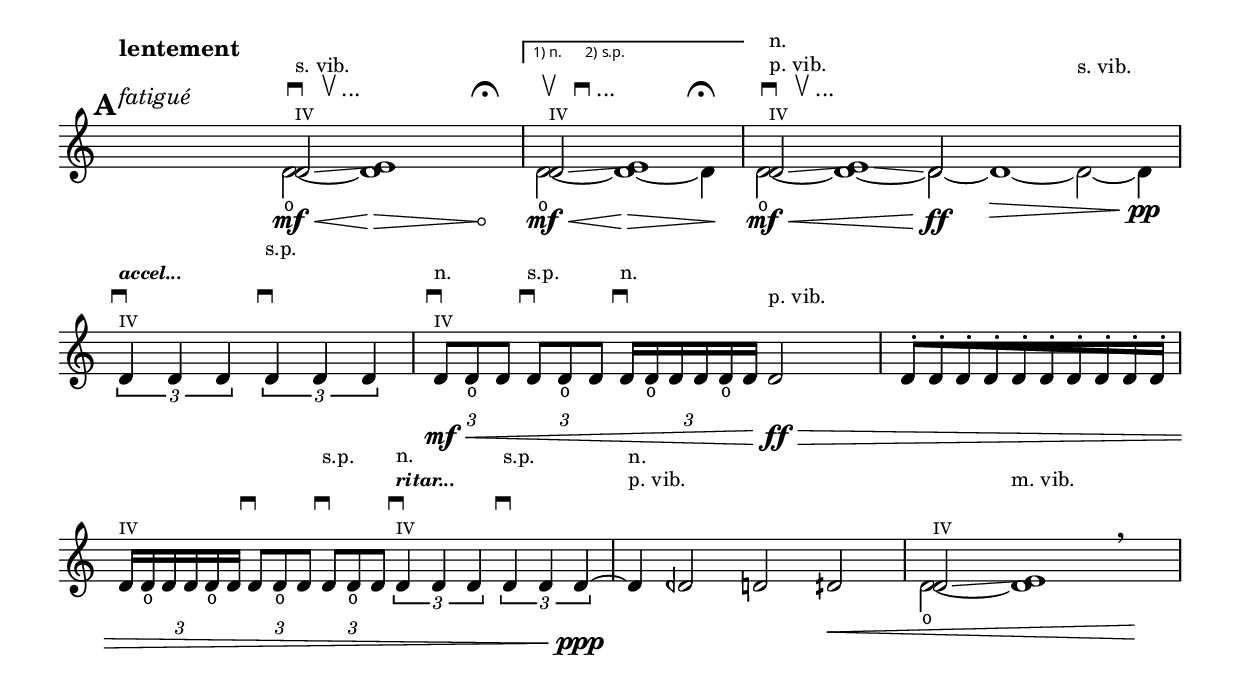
%% DO NOT EDIT this file manually; it is automatically
%% generated from LSR http://lsr.dsi.unimi.it
%% Make any changes in LSR itself, or in Documentation/snippets/new/ ,
%% and then run scripts/auxiliar/makelsr.py
%%
%% This file is in the public domain.
\version "2.15.43"

\header {
  lsrtags = "headword"

  texidoc = "
Unfretted headword

"
  doctitle = "Unfretted headword"
} % begin verbatim

% #!lilypond lcp-extract.ly -*- coding: utf-8; -*-

%%%
%%% les-cinq-pieds:
%%% extract for the lilypond documentaton project
%%%

%% Title:	Les cinq pieds
%% Composer: 	David Séverin
%% Date:	Juillet 2007
%% Instrument:	Violon Solo
%% Dedication:	A mon épouse Lívia De Souza Vidal
%% Additional:	avec l'aide de Krzysztof Wagenaar

%% Statement:

%% Here by, I, the composer, agree that this extract of my composition
%% be in the public domain and can be part of, used and presented in
%% the LilyPond Documention Project.

%% Statement Date: Octber the 9th, 2008


%%%
%%% Abbreviations
%%%

db         = \markup { \musicglyph #"scripts.downbow" }
dub        = \markup { \line { \musicglyph #"scripts.downbow" " " \musicglyph #"scripts.upbow" } }
dubetc     = \markup { \line { \musicglyph #"scripts.downbow" " " \musicglyph #"scripts.upbow" "..." } }

ub         = \markup { \musicglyph #"scripts.upbow" }
udb        = \markup { \line { \musicglyph #"scripts.upbow" " " \musicglyph #"scripts.downbow" } }
udbetc     = \markup { \line { \musicglyph #"scripts.upbow" " " \musicglyph #"scripts.downbow" "..." } }

fermaTa    = \markup \musicglyph #"scripts.ufermata"

accel   = \markup \tiny \italic \bold "accel..."
ritar   = \markup \tiny \italic \bold "ritar..."

ignore     = \override NoteColumn #'ignore-collision = ##t


%%
%% Strings
%%

svib           = \markup \small "s. vib."
pvib           = \markup \small "p. vib."
mvib           = \markup \small "m. vib."
sulp           = \markup \small "s.p."
norm           = \markup \small "n."

quatre         = \markup \teeny "IV"


%%
%% Shifting Notes
%%

shift      = \once \override NoteColumn #'force-hshift = #0.9
shifta     = \once \override NoteColumn #'force-hshift = #1.2
shiftb     = \once \override NoteColumn #'force-hshift = #1.4


%%
%% Hairpin
%%

% aniente        = "a niente"
aniente        = \once \override Hairpin #'circled-tip = ##t


%%
%% Tuplets
%%

tupletbp       = \once \override Staff.TupletBracket #'padding = #2.25


%%
%% Flag [Note Head - Stem]
%%

noflag         = \once \override Flag #'style = #'no-flag

%%%
%%% Functions
%%%

#(define-markup-command (colmark layout props args)
  (markup-list?)
  (let ((entries (cons (list '(baseline-skip . 2.3)) props)
       ))
   (interpret-markup layout entries
    (make-column-markup
     (map (lambda (arg)
	   (markup arg))
      (reverse args))))))


%%%
%%% Instruments
%%%

ViolinSolo = \relative c' {

  \voiceOne

  \set Score.markFormatter     =  #format-mark-box-numbers
  \override Score.VoltaBracket #'font-name                  = #"sans"
  \override Score.VoltaBracket #'extra-offset               = #'(0 . 1)
  \override SpacingSpanner     #'uniform-stretching         = ##t


  %% Measure 1
  \time 25/8
  \mark \default
  r2 ^\markup \colmark { \italic "fatigué" " " \bold "lentement"} r4 r r8
  <<
    { \shift d2 \glissando ^\markup \colmark { \quatre \dubetc \svib } \shifta e1 } \\
    { d2 \open \mf \< ~ \aniente d1  \! \> r4 r ^\markup \colmark { " " \fermaTa } \! }
  >>


  %% Measure 2
  \time 7/4
  \set Score.repeatCommands = #'((volta "1) n.      2) s.p."))
  <<
    { \shift d2 \glissando ^\markup \colmark { \quatre \udbetc } \shifta e1 } \\
    { d2 \open \mf \< ~ d1 \! \> ~ d4 ^\markup \colmark { " " \fermaTa } \! }
  >>
  \set Score.repeatCommands = #'((volta #f))


  %% Measure 3
  \time 15/4
  <<
    { \shift d2 \glissando ^\markup \colmark { \quatre \dubetc \pvib \norm } \shifta e1 \glissando d2 } \\
    { d2 \open \mf \< ~ d1 ~ d2 \ff  ~ d1 \> ~ d2 ^\markup \colmark { " " " " \svib } ~ d4 \pp}
  >>
  \break

  %% Measure 4
  \time 4/4
  \stemUp
  \tupletDown
  \times 2/3 { d4 ^\markup \colmark { \quatre \db \accel } d d }
  \times 2/3 { d4 ^\markup \colmark { " " \db " " \sulp } d d }



  %% Measure 5
  \time 5/4
  \tupletbp \times 2/3 { d8 \mf \< ^\markup \colmark { \quatre \db \norm } d _\open d }
  \tupletbp \times 2/3 { d8 ^\markup \colmark { " " \db \sulp } d _\open d }
  \tupletbp \times 2/3 { d16 ^\markup \colmark { " " \db \norm } d _\open d d d _\open d }
  d2 \ff ^\markup \colmark { " " \pvib } \>


  %% Measure 6
  \time 5/8
  \once \override Beam #'grow-direction = #RIGHT  % \featherDurations #(ly:make-moment 2 3)
  { d16 \staccato
    [ d \staccato d \staccato d \staccato d \staccato d \staccato d \staccato d \staccato d \staccato d \staccato]
  }
  \break


  %% Measure 7
  \time 7/4
  \tupletbp \times 2/3 { d16 ^\markup \colmark { \quatre } d _\open d d d _\open d }
  \tupletbp \times 2/3 { d8 ^\markup \colmark { " " \db } d _\open d }
  \tupletbp \times 2/3 { d8 ^\markup \colmark { " " \db " " \sulp } d _\open d }
  \times 2/3 { d4 ^\markup \colmark { \quatre \db \ritar \norm } d d }
  \times 2/3 { d4 ^\markup \colmark { " " \db " " \sulp } d d \ppp ~ }


  %% Measure 8
  d4 ^\markup \colmark { " " " " \pvib \norm }
  deh2 d dih \<


  %% Measure 9
  <<
    { \shift d2 \glissando ^\markup \colmark { \quatre } \shifta e1 } \\
    { d2 \open ~ d1  ^\markup \colmark { " " " " \mvib } }
  >>
  \breathe r4 \!

}


%%%
%%% Score
%%%

\score {

  <<
    \relative <<
      \new Staff \ViolinSolo
    >>

    \override Score.Rest #'transparent = ##t
    \set Score.defaultBarType          = "empty"
  >>

  \layout  {
    indent       = 0.0
    \context {
      \Staff
      \remove "Time_signature_engraver"
    }
    \context {
      \Score
      \remove "Bar_number_engraver"
    }
  }
}
